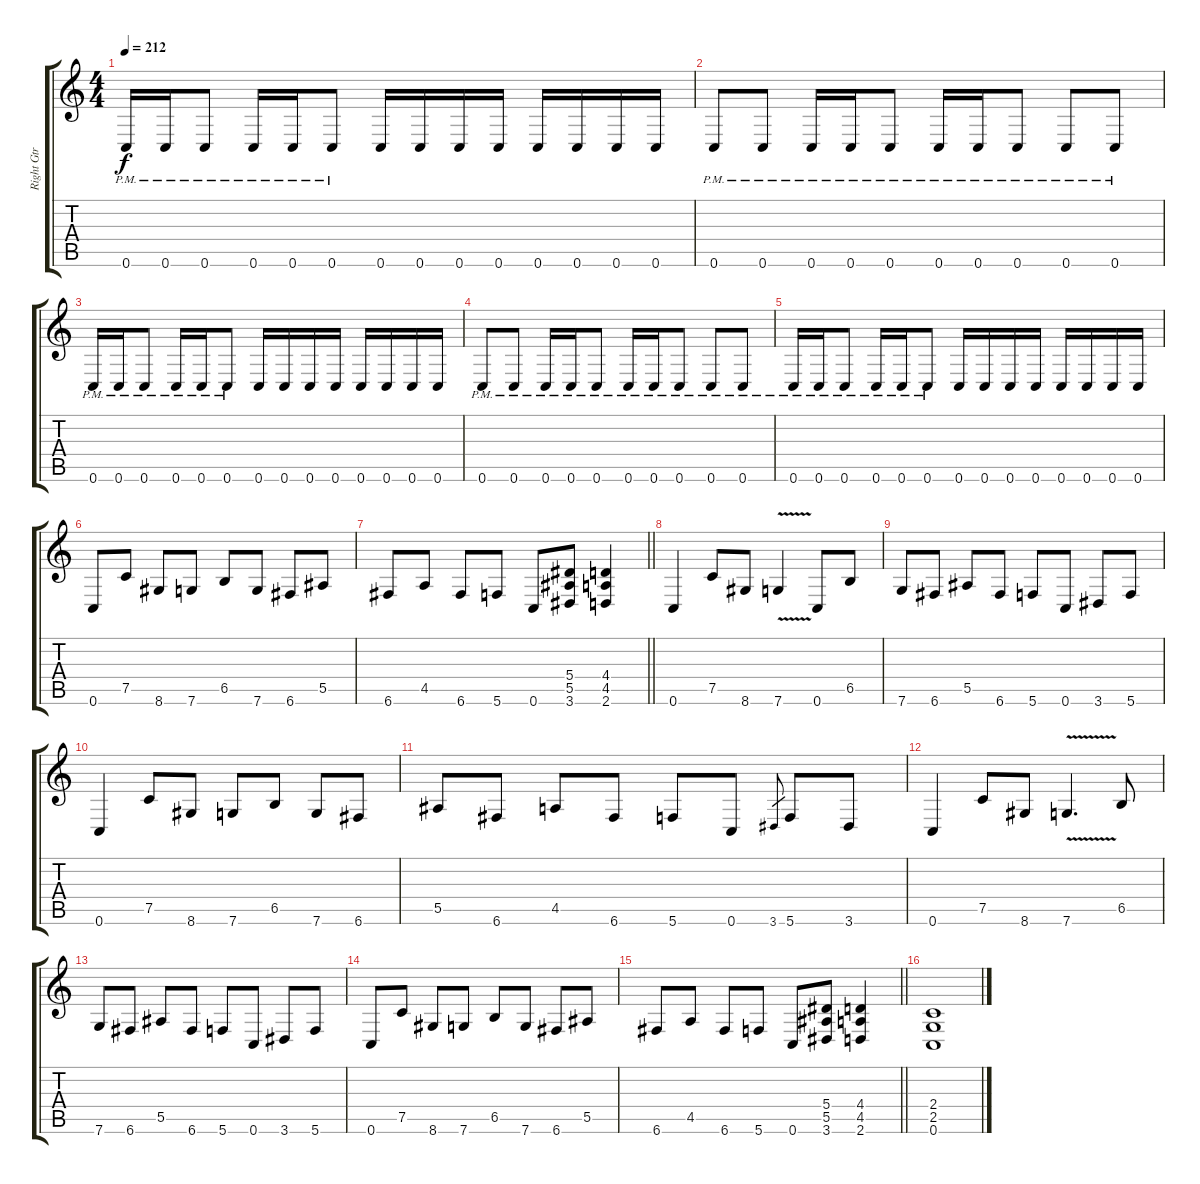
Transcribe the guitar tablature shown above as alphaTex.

\track ("Right Gtr" "Right Gtr") {instrument distortionguitar}
\staff {score tabs}
\tuning (C4 G3 Eb3 Bb2 F2 C2) {hide}
\ts (4 4)
\tempo 212
\clef g2
\ks c
0.6{pm}.16{dy f} 0.6{pm}.16 0.6{pm}.8 0.6{pm}.16 0.6{pm}.16 0.6{pm}.8 0.6.16 0.6.16 0.6.16 0.6.16 0.6.16 0.6.16 0.6.16 0.6.16 |
0.6{pm}.8 0.6{pm}.8 0.6{pm}.16 0.6{pm}.16 0.6{pm}.8 0.6{pm}.16 0.6{pm}.16 0.6{pm}.8 0.6{pm}.8 0.6{pm}.8 |
0.6{pm}.16 0.6{pm}.16 0.6{pm}.8 0.6{pm}.16 0.6{pm}.16 0.6{pm}.8 0.6.16 0.6.16 0.6.16 0.6.16 0.6.16 0.6.16 0.6.16 0.6.16 |
0.6{pm}.8 0.6{pm}.8 0.6{pm}.16 0.6{pm}.16 0.6{pm}.8 0.6{pm}.16 0.6{pm}.16 0.6{pm}.8 0.6{pm}.8 0.6{pm}.8 |
0.6{pm}.16 0.6{pm}.16 0.6{pm}.8 0.6{pm}.16 0.6{pm}.16 0.6{pm}.8 0.6.16 0.6.16 0.6.16 0.6.16 0.6.16 0.6.16 0.6.16 0.6.16 |
0.6.8 7.5.8 8.6.8 7.6.8 6.5.8 7.6.8 6.6.8 5.5.8 |
\barLineRight lightlight
6.6.8 4.5.8 6.6.8 5.6.8 0.6.8 (5.4 5.5 3.6).8 (4.4 4.5 2.6).4 |
0.6.4 7.5.8 8.6.8 7.6{v}.4 0.6.8 6.5.8 |
7.6.8 6.6.8 5.5.8 6.6.8 5.6.8 0.6.8 3.6.8 5.6.8 |
0.6.4 7.5.8 8.6.8 7.6.8 6.5.8 7.6.8 6.6.8 |
5.5.8 6.6.8 4.5.8 6.6.8 5.6.8 0.6.8 3.6.8{gr} 5.6.8 3.6.8 |
0.6.4 7.5.8 8.6.8 7.6{v}.4{d} 6.5.8 |
7.6.8 6.6.8 5.5.8 6.6.8 5.6.8 0.6.8 3.6.8 5.6.8 |
0.6.8 7.5.8 8.6.8 7.6.8 6.5.8 7.6.8 6.6.8 5.5.8 |
\barLineRight lightlight
6.6.8 4.5.8 6.6.8 5.6.8 0.6.8 (5.4 5.5 3.6).8 (4.4 4.5 2.6).4 |
(2.4 2.5 0.6).1
